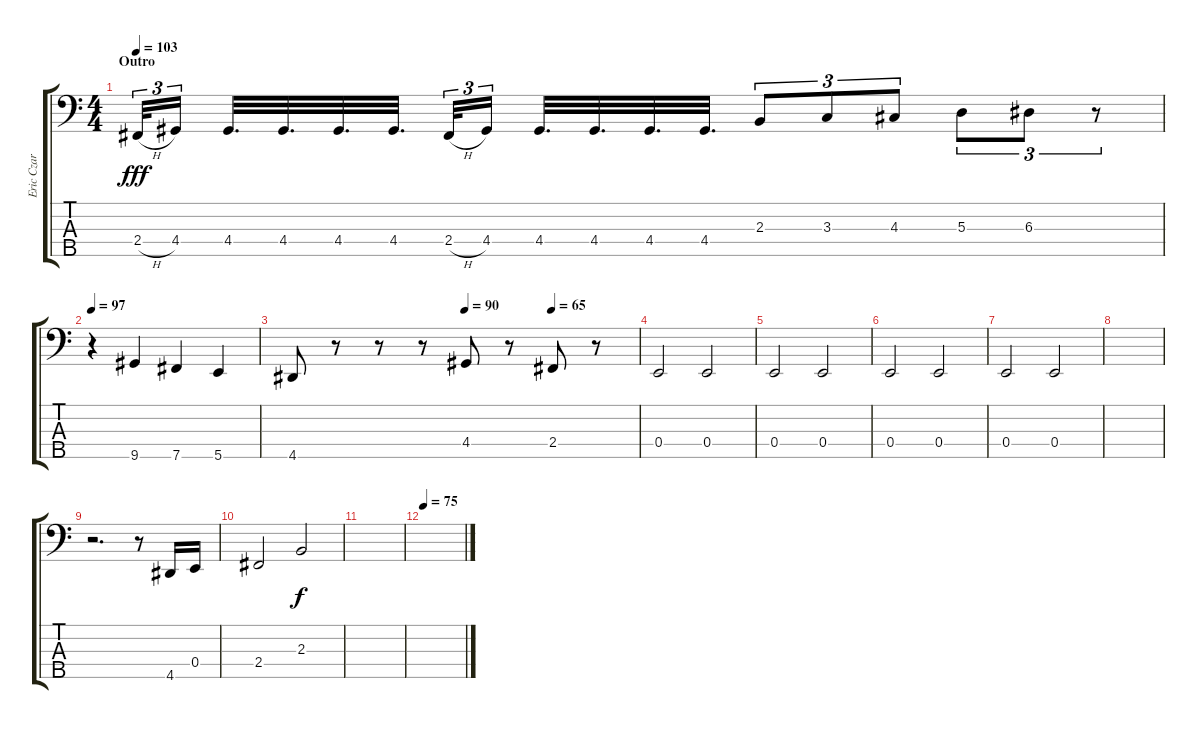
\track ("Eric Czar" "Eric Czar") {instrument electricbassfinger}
\staff {score tabs}
\tuning (G2 D2 A1 E1 B0) {hide}
\ts (4 4)
\section ("" "Outro")
\tempo 103
\clef f4
\ks c
2.4{h}.32{tu (3 2) dy fff volume 16} 4.4.16{tu (3 2) beam splitsecondary} 4.4.32{d} 4.4.32{d} 4.4.32{d} 4.4.32{d} 2.4{h}.32{tu (3 2)} 4.4.16{tu (3 2) beam splitsecondary} 4.4.32{d} 4.4.32{d} 4.4.32{d} 4.4.32{d} 2.3.8{tu (3 2)} 3.3.8{tu (3 2)} 4.3.8{tu (3 2)} 5.3.8{tu (3 2)} 6.3.8{tu (3 2)} r.8{tu (3 2)} |
\tempo 97
r.4 9.5.4 7.5.4 5.5.4 |
\tempo (90 0.5)
\tempo (65 0.75)
4.5.8 r.8 r.8 r.8 4.4.8 r.8 2.4.8 r.8 |
0.4.2 0.4.2 |
0.4.2 0.4.2 |
0.4.2 0.4.2 |
0.4.2 0.4.2 |
|
r.2{d} r.8 4.5.16 0.4.16 |
2.4.2 2.3.2{dy f} |
|
\tempo 75
